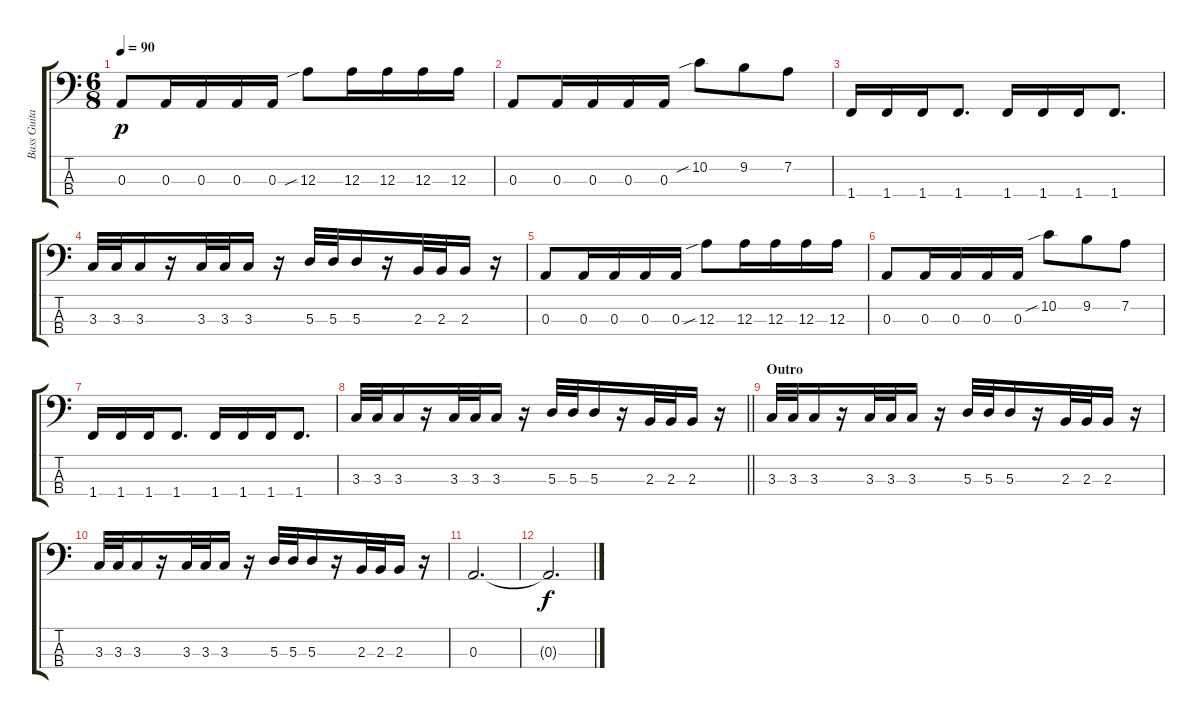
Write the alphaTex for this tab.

\track ("Bass Guitar" "Bass Guita") {instrument electricbassfinger}
\staff {score tabs}
\tuning (G2 D2 A1 E1) {hide}
\ts (6 8)
\tempo 90
\clef f4
\ks c
0.3.8{dy p} 0.3.16 0.3.16 0.3.16 0.3.16 12.3{sib}.8 12.3.16 12.3.16 12.3.16 12.3.16 |
0.3.8 0.3.16 0.3.16 0.3.16 0.3.16 10.2{sib}.8 9.2.8 7.2.8 |
1.4.16 1.4.16 1.4.16 1.4.8{d} 1.4.16 1.4.16 1.4.16 1.4.8{d} |
3.3.32 3.3.32 3.3.16 r.16 3.3.32 3.3.32 3.3.16 r.16 5.3.32 5.3.32 5.3.16 r.16 2.3.32 2.3.32 2.3.16 r.16 |
0.3.8 0.3.16 0.3.16 0.3.16 0.3.16 12.3{sib}.8 12.3.16 12.3.16 12.3.16 12.3.16 |
0.3.8 0.3.16 0.3.16 0.3.16 0.3.16 10.2{sib}.8 9.2.8 7.2.8 |
1.4.16 1.4.16 1.4.16 1.4.8{d} 1.4.16 1.4.16 1.4.16 1.4.8{d} |
\barLineRight lightlight
3.3.32 3.3.32 3.3.16 r.16 3.3.32 3.3.32 3.3.16 r.16 5.3.32 5.3.32 5.3.16 r.16 2.3.32 2.3.32 2.3.16 r.16 |
\section ("" "Outro")
3.3.32 3.3.32 3.3.16 r.16 3.3.32 3.3.32 3.3.16 r.16 5.3.32 5.3.32 5.3.16 r.16 2.3.32 2.3.32 2.3.16 r.16 |
3.3.32 3.3.32 3.3.16 r.16 3.3.32 3.3.32 3.3.16 r.16 5.3.32 5.3.32 5.3.16 r.16 2.3.32 2.3.32 2.3.16 r.16 |
0.3.2{d} |
0.3{t}.2{d dy f}
